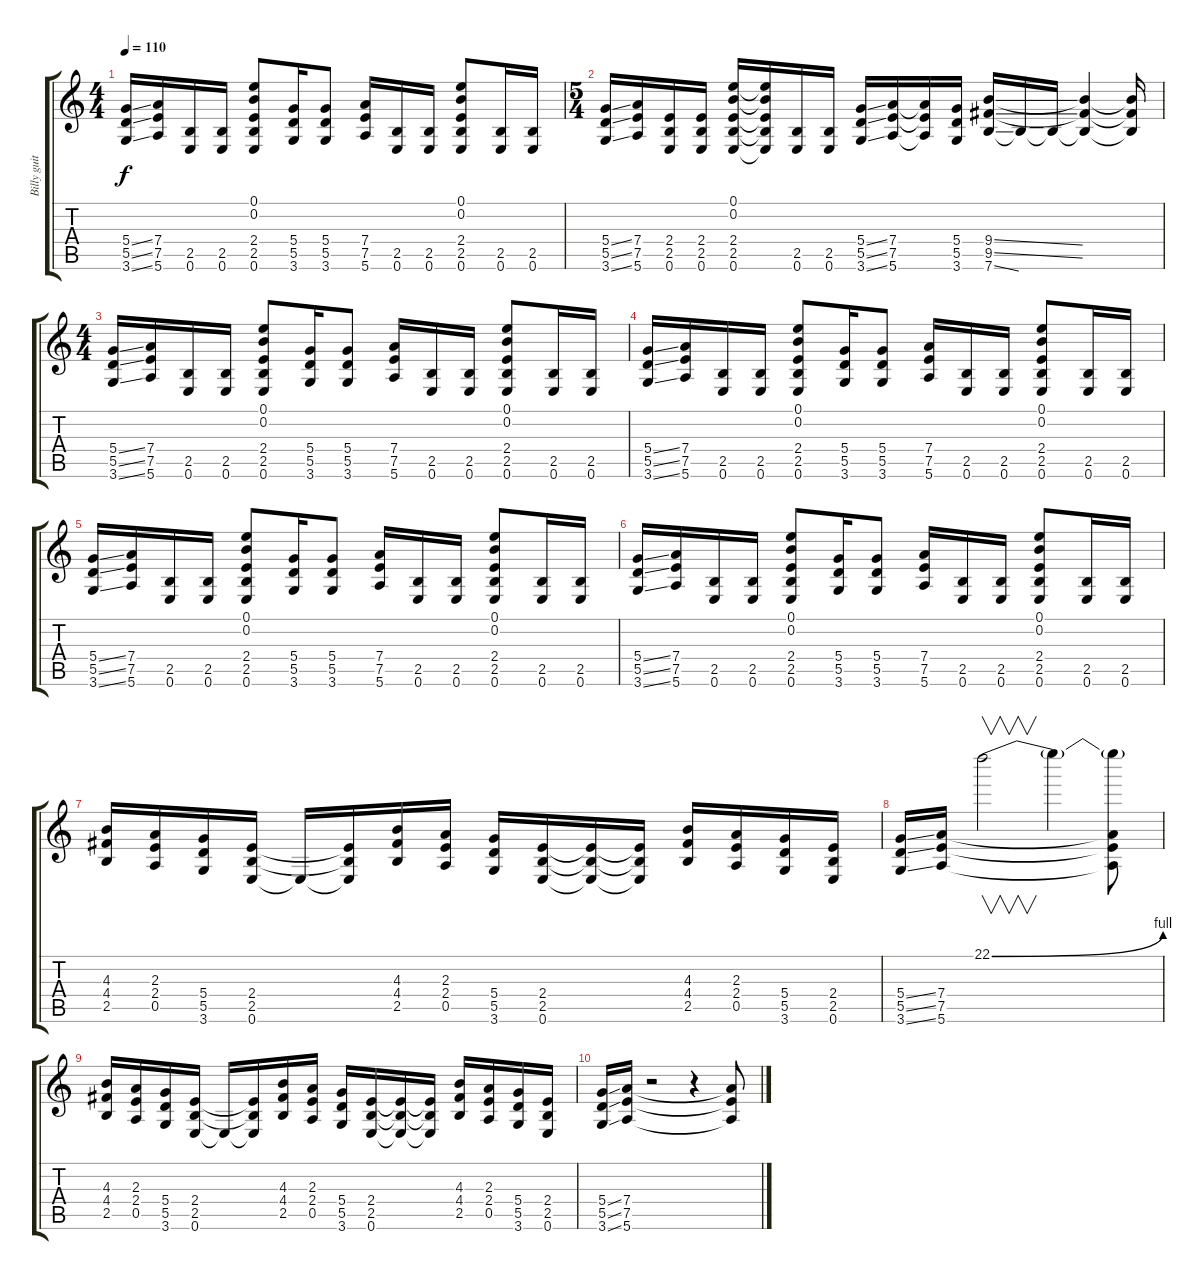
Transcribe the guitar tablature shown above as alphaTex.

\track ("Billy guitar" "Billy guit") {instrument distortionguitar}
\staff {score tabs}
\tuning (E4 B3 G3 D3 A2 E2) {hide}
\ts (4 4)
\tempo 110
\clef g2
\ks c
(5.4{ss} 5.5{ss} 3.6{ss}).16{dy f} (7.4 7.5 5.6).16 (2.5 0.6).16 (2.5 0.6).16 (0.1 0.2 2.4 2.5 0.6).8 (5.4 5.5 3.6).16 (5.4 5.5 3.6).8 (7.4 7.5 5.6).16 (2.5 0.6).16 (2.5 0.6).16 (0.1 0.2 2.4 2.5 0.6).8 (2.5 0.6).16 (2.5 0.6).16 |
\ts (5 4)
(5.4{ss} 5.5{ss} 3.6{ss}).16 (7.4 7.5 5.6).16 (2.4 2.5 0.6).16 (2.4 2.5 0.6).16 (0.1 0.2 2.4 2.5 0.6).16 (0.1{t} 0.2{t} 2.4{t} 2.5{t} 0.6{t}).16 (2.5 0.6).16 (2.5 0.6).16 (5.4{ss} 5.5{ss} 3.6{ss}).16 (7.4 7.5 5.6).16 (7.4{t} 7.5{t} 5.6{t}).16 (5.4 5.5 3.6).16 (9.4{ss} 9.5{ss} 7.6{ss}).16 7.6{t}.16 7.6{t}.16 (9.4{t} 9.5{t} 7.6{t}).4 (9.4{t} 9.5{t} 7.6{t}).16 |
\ts (4 4)
(5.4{ss} 5.5{ss} 3.6{ss}).16 (7.4 7.5 5.6).16 (2.5 0.6).16 (2.5 0.6).16 (0.1 0.2 2.4 2.5 0.6).8 (5.4 5.5 3.6).16 (5.4 5.5 3.6).8 (7.4 7.5 5.6).16 (2.5 0.6).16 (2.5 0.6).16 (0.1 0.2 2.4 2.5 0.6).8 (2.5 0.6).16 (2.5 0.6).16 |
(5.4{ss} 5.5{ss} 3.6{ss}).16 (7.4 7.5 5.6).16 (2.5 0.6).16 (2.5 0.6).16 (0.1 0.2 2.4 2.5 0.6).8 (5.4 5.5 3.6).16 (5.4 5.5 3.6).8 (7.4 7.5 5.6).16 (2.5 0.6).16 (2.5 0.6).16 (0.1 0.2 2.4 2.5 0.6).8 (2.5 0.6).16 (2.5 0.6).16 |
(5.4{ss} 5.5{ss} 3.6{ss}).16 (7.4 7.5 5.6).16 (2.5 0.6).16 (2.5 0.6).16 (0.1 0.2 2.4 2.5 0.6).8 (5.4 5.5 3.6).16 (5.4 5.5 3.6).8 (7.4 7.5 5.6).16 (2.5 0.6).16 (2.5 0.6).16 (0.1 0.2 2.4 2.5 0.6).8 (2.5 0.6).16 (2.5 0.6).16 |
(5.4{ss} 5.5{ss} 3.6{ss}).16 (7.4 7.5 5.6).16 (2.5 0.6).16 (2.5 0.6).16 (0.1 0.2 2.4 2.5 0.6).8 (5.4 5.5 3.6).16 (5.4 5.5 3.6).8 (7.4 7.5 5.6).16 (2.5 0.6).16 (2.5 0.6).16 (0.1 0.2 2.4 2.5 0.6).8 (2.5 0.6).16 (2.5 0.6).16 |
(4.3 4.4 2.5).16 (2.3 2.4 0.5).16 (5.4 5.5 3.6).16 (2.4 2.5 0.6).16 0.6{t}.16 (2.4{t} 2.5{t} 0.6{t}).16 (4.3 4.4 2.5).16 (2.3 2.4 0.5).16 (5.4 5.5 3.6).16 (2.4 2.5 0.6).16 (2.4{t} 2.5{t} 0.6{t}).16 (2.4{t} 2.5{t} 0.6{t}).16 (4.3 4.4 2.5).16 (2.3 2.4 0.5).16 (5.4 5.5 3.6).16 (2.4 2.5 0.6).16 |
(5.4{ss} 5.5{ss} 3.6{ss}).16 (7.4 7.5 5.6).16 22.1{be (bend 0 0 60 4)}.2{v} 22.1{t}.4 (22.1{t} 7.4{t} 7.5{t} 5.6{t}).8 |
(4.3 4.4 2.5).16 (2.3 2.4 0.5).16 (5.4 5.5 3.6).16 (2.4 2.5 0.6).16 0.6{t}.16 (2.4{t} 2.5{t} 0.6{t}).16 (4.3 4.4 2.5).16 (2.3 2.4 0.5).16 (5.4 5.5 3.6).16 (2.4 2.5 0.6).16 (2.4{t} 2.5{t} 0.6{t}).16 (2.4{t} 2.5{t} 0.6{t}).16 (4.3 4.4 2.5).16 (2.3 2.4 0.5).16 (5.4 5.5 3.6).16 (2.4 2.5 0.6).16 |
(5.4{ss} 5.5{ss} 3.6{ss}).16 (7.4 7.5 5.6).16 r.2 r.4 (7.4{t} 7.5{t} 5.6{t}).8
